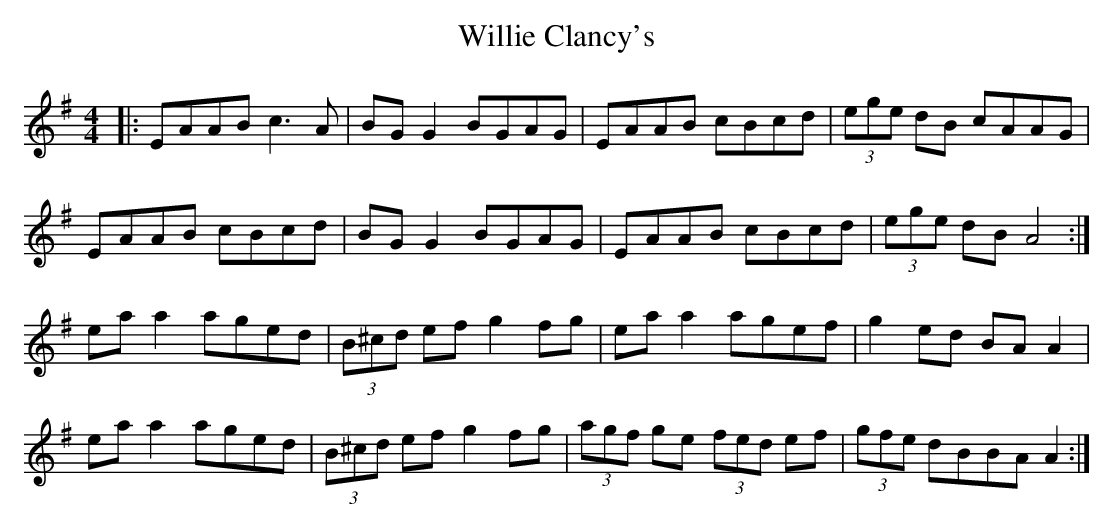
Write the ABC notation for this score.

X:1
T: Willie Clancy's
M: 4/4
L: 1/8
K: Ador
|:EAAB c3A|BG G2 BGAG|EAAB cBcd|(3ege dB cAAG|
EAAB cBcd|BG G2 BGAG|EAAB cBcd|(3ege dB A4:|
eaa2 aged|(3B^cd ef g2fg|eaa2 agef|g2ed BAA2|
eaa2 aged|(3B^cd ef g2fg|(3agf ge (3fed ef|(3gfe dBBA A2:|
